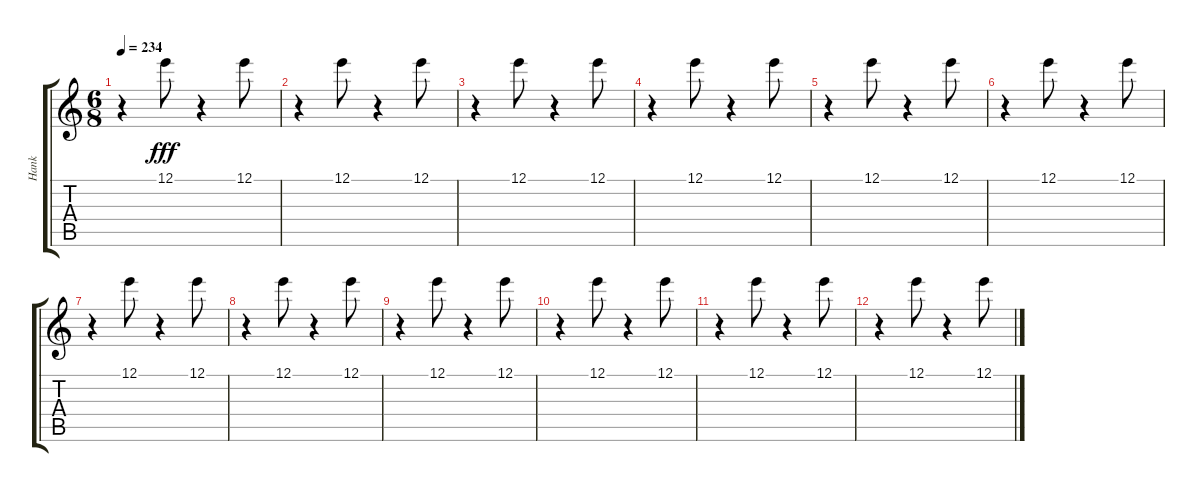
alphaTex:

\track ("Hank" "Hank") {instrument electricguitarclean}
\staff {score tabs}
\tuning (E4 B3 G3 D3 A2 E2) {hide}
\ts (6 8)
\tempo 234
\clef g2
\ks c
r.4{dy fff} 12.1.8{instrument electricguitarmuted} r.4 12.1.8 |
r.4 12.1.8 r.4 12.1.8 |
r.4 12.1.8 r.4 12.1.8 |
r.4 12.1.8 r.4 12.1.8 |
r.4{volume 14} 12.1.8 r.4 12.1.8 |
r.4{volume 13} 12.1.8 r.4 12.1.8 |
r.4{volume 12} 12.1.8 r.4 12.1.8 |
r.4{volume 10} 12.1.8 r.4 12.1.8 |
r.4{volume 8} 12.1.8 r.4 12.1.8 |
r.4{volume 5} 12.1.8 r.4 12.1.8 |
r.4{volume 3} 12.1.8 r.4 12.1.8 |
r.4{volume 1} 12.1.8 r.4 12.1.8
